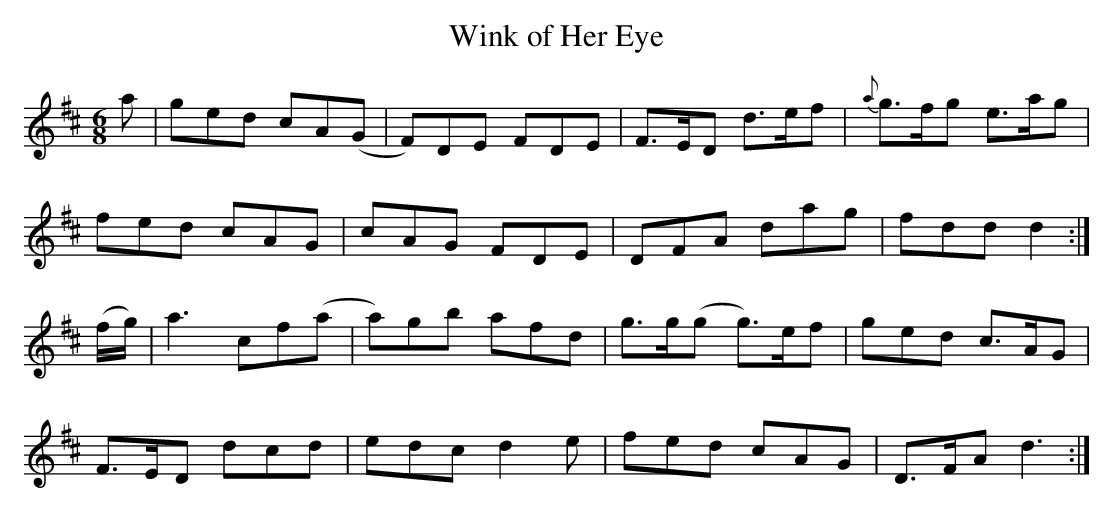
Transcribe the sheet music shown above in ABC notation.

X:1
T:Wink of Her Eye
M:6/8
L:1/8
K:D
a|ged cA(G|F)DE FDE|F>ED d>ef|{a}g>fg e>ag|!
fed cAG|cAG FDE|DFA dag|fdd d2:|]!
(f/g/)|a3 cf(a|a)gb afd|g>g(g g>)ef|ged c>AG|!
F>ED dcd|edc d2e|fed cAG|D>FA d3:|]!
